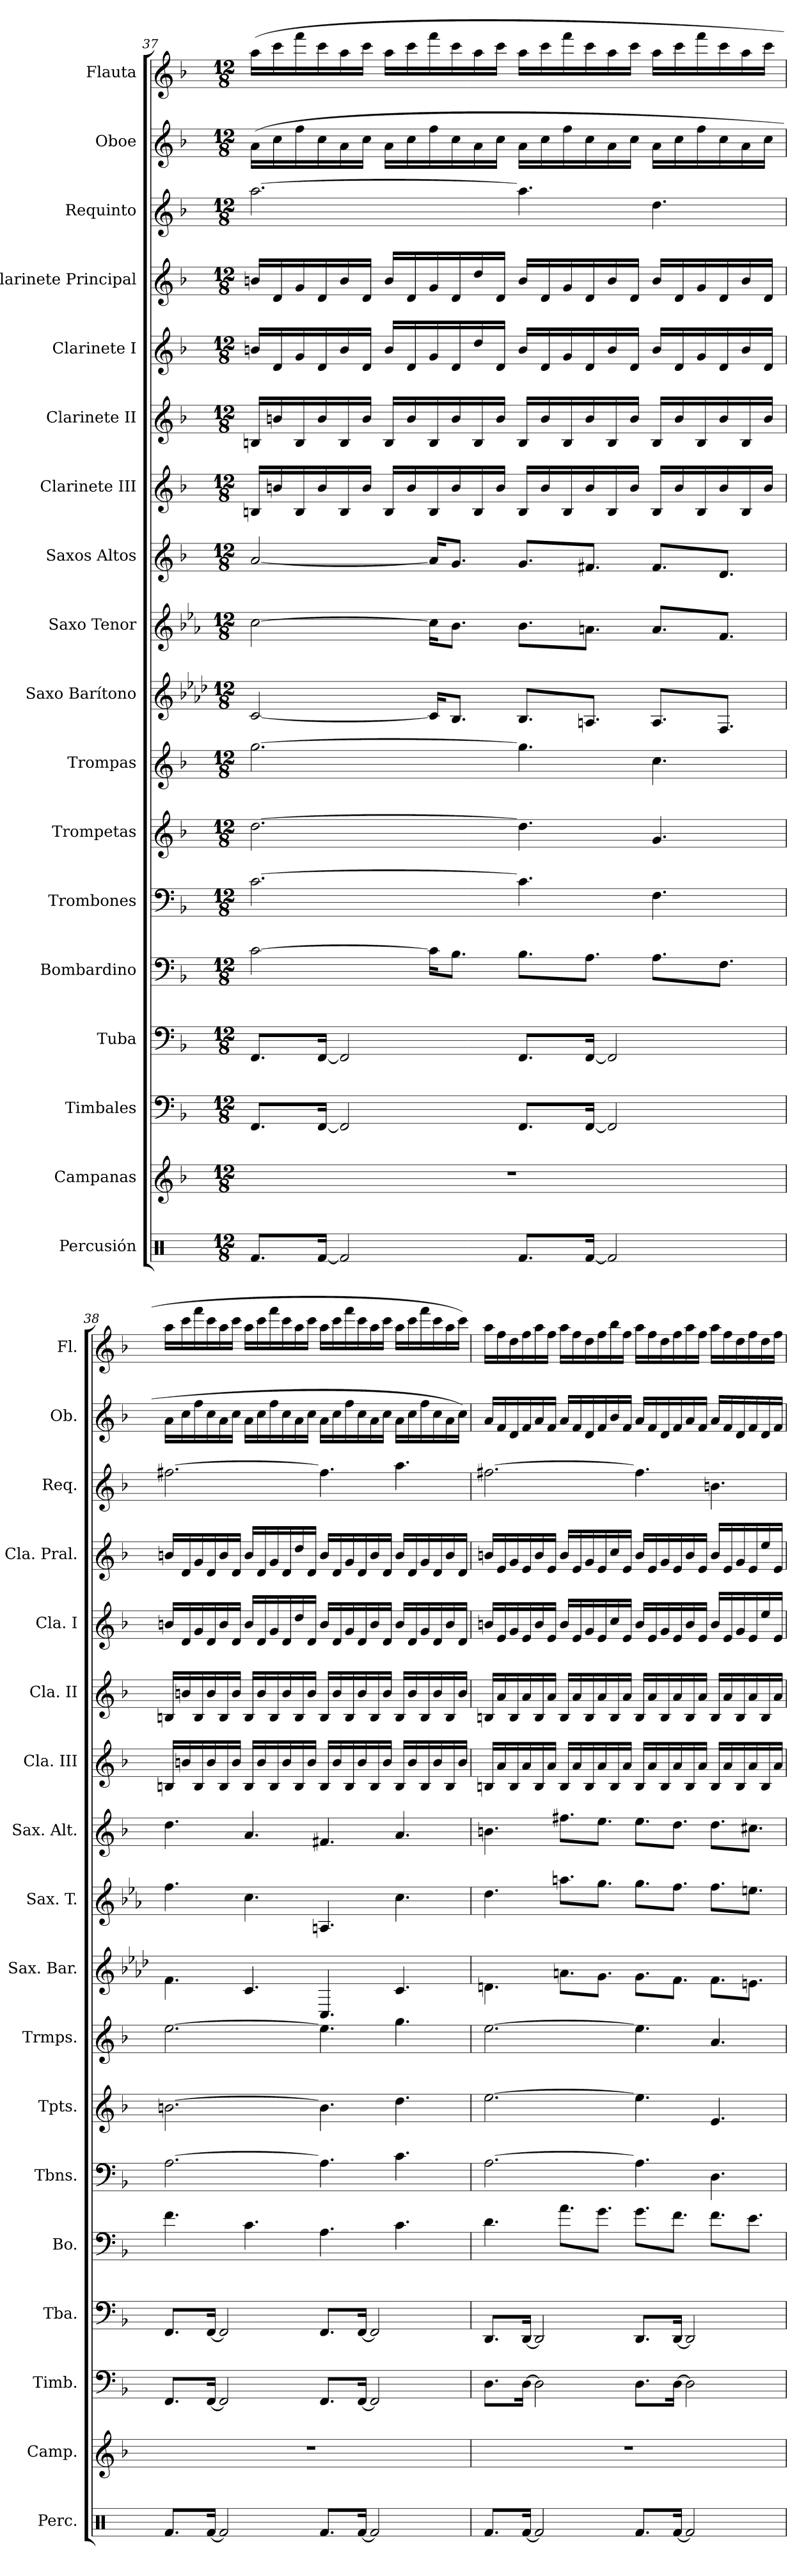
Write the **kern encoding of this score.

**kern	**kern	**kern	**kern	**kern	**kern	**kern	**kern	**kern	**kern	**kern	**kern	**kern	**kern	**kern	**kern	**kern	**kern
*part18	*part17	*part16	*part15	*part14	*part13	*part12	*part11	*part10	*part9	*part8	*part7	*part6	*part5	*part4	*part3	*part2	*part1
*staff18	*staff17	*staff16	*staff15	*staff14	*staff13	*staff12	*staff11	*staff10	*staff9	*staff8	*staff7	*staff6	*staff5	*staff4	*staff3	*staff2	*staff1
*I"Percusión	*I"Campanas	*I"Timbales	*I"Tuba	*I"Bombardino	*I"Trombones	*I"Trompetas	*I"Trompas	*I"Saxo Barítono	*I"Saxo Tenor	*I"Saxos Altos	*I"Clarinete III	*I"Clarinete II	*I"Clarinete I	*I"Clarinete Principal	*I"Requinto	*I"Oboe	*I"Flauta
*I'Perc.	*I'Camp.	*I'Timb.	*I'Tba.	*I'Bo.	*I'Tbns.	*I'Tpts.	*I'Trmps.	*I'Sax. Bar.	*I'Sax. T.	*I'Sax. Alt.	*I'Cla. III	*I'Cla. II	*I'Cla. I	*I'Cla. Pral.	*I'Req.	*I'Ob.	*I'Fl.
*clefX	*clefG2	*clefF4	*clefF4	*clefF4	*clefF4	*clefG2	*clefG2	*clefG2	*clefG2	*clefG2	*clefG2	*clefG2	*clefG2	*clefG2	*clefG2	*clefG2	*clefG2
*	*	*	*	*	*	*ITrd1c2	*ITrd4c7	*ITrd12c21	*ITrd8c14	*ITrd5c9	*ITrd1c2	*ITrd1c2	*ITrd1c2	*ITrd1c2	*ITrd-2c-3	*	*
*k[]	*k[b-]	*k[b-]	*k[b-]	*k[b-]	*k[b-]	*k[b-e-a-]	*k[b-e-]	*k[b-e-a-d-]	*k[b-e-a-]	*k[b-e-a-d-]	*k[b-e-a-]	*k[b-e-a-]	*k[b-e-a-]	*k[b-e-a-]	*k[b-e-a-d-]	*k[b-]	*k[b-]
*M12/8	*M12/8	*M12/8	*M12/8	*M12/8	*M12/8	*M12/8	*M12/8	*M12/8	*M12/8	*M12/8	*M12/8	*M12/8	*M12/8	*M12/8	*M12/8	*M12/8	*M12/8
=37	=37	=37	=37	=37	=37	=37	=37	=37	=37	=37	=37	=37	=37	=37	=37	=37	=37
8.Rf/L	1.r	8.FF/L	8.FF/L	[2c\	[2.c\	[2.cc\	[2.cc\	[2C/	[2c\	[2c/	16An/LL	16An/LL	16an/LL	16an/LL	[2.ccc\	(16a\LL	(16aa\LL
.	.	.	.	.	.	.	.	.	.	.	16an/	16an/	16c/	16c/	.	16cc\	16ccc\
.	.	.	.	.	.	.	.	.	.	.	16A/	16A/	16f/	16f/	.	16ff\	16fff\
[16Rf/Jk	.	[16FF/Jk	[16FF/Jk	.	.	.	.	.	.	.	16a/	16a/	16c/	16c/	.	16cc\	16ccc\
2Rf/]	.	2FF/]	2FF/]	.	.	.	.	.	.	.	16A/	16A/	16a/	16a/	.	16a\	16aa\
.	.	.	.	.	.	.	.	.	.	.	16a/JJ	16a/JJ	16c/JJ	16c/JJ	.	16cc\JJ	16ccc\JJ
.	.	.	.	.	.	.	.	.	.	.	16A/LL	16A/LL	16a/LL	16a/LL	.	16a\LL	16aa\LL
.	.	.	.	.	.	.	.	.	.	.	16a/	16a/	16c/	16c/	.	16cc\	16ccc\
.	.	.	.	16c\KL]	.	.	.	16C/KL]	16c\KL]	16c/KL]	16A/	16A/	16f/	16f/	.	16ff\	16fff\
.	.	.	.	8.B-\J	.	.	.	8.BB-/J	8.B-\J	8.B-/J	16a/	16a/	16c/	16c/	.	16cc\	16ccc\
.	.	.	.	.	.	.	.	.	.	.	16A/	16A/	16cc/	16cc/	.	16a\	16aa\
.	.	.	.	.	.	.	.	.	.	.	16a/JJ	16a/JJ	16c/JJ	16c/JJ	.	16cc\JJ	16ccc\JJ
8.Rf/L	.	8.FF/L	8.FF/L	8.B-\L	4.c\]	4.cc\]	4.cc\]	8.BB-/L	8.B-\L	8.B-/L	16A/LL	16A/LL	16a/LL	16a/LL	4.ccc\]	16a\LL	16aa\LL
.	.	.	.	.	.	.	.	.	.	.	16a/	16a/	16c/	16c/	.	16cc\	16ccc\
.	.	.	.	.	.	.	.	.	.	.	16A/	16A/	16f/	16f/	.	16ff\	16fff\
[16Rf/Jk	.	[16FF/Jk	[16FF/Jk	8.A\J	.	.	.	8.AAn/J	8.An\J	8.An/J	16a/	16a/	16c/	16c/	.	16cc\	16ccc\
2Rf/]	.	2FF/]	2FF/]	.	.	.	.	.	.	.	16A/	16A/	16a/	16a/	.	16a\	16aa\
.	.	.	.	.	.	.	.	.	.	.	16a/JJ	16a/JJ	16c/JJ	16c/JJ	.	16cc\JJ	16ccc\JJ
.	.	.	.	8.A\L	4.F\	4.f/	4.f\	8.AA/L	8.A/L	8.A/L	16A/LL	16A/LL	16a/LL	16a/LL	4.ff\	16a\LL	16aa\LL
.	.	.	.	.	.	.	.	.	.	.	16a/	16a/	16c/	16c/	.	16cc\	16ccc\
.	.	.	.	.	.	.	.	.	.	.	16A/	16A/	16f/	16f/	.	16ff\	16fff\
.	.	.	.	8.F\J	.	.	.	8.FF/J	8.F/J	8.F/J	16a/	16a/	16c/	16c/	.	16cc\	16ccc\
.	.	.	.	.	.	.	.	.	.	.	16A/	16A/	16a/	16a/	.	16a\	16aa\
.	.	.	.	.	.	.	.	.	.	.	16a/JJ	16a/JJ	16c/JJ	16c/JJ	.	16cc\JJ	16ccc\JJ
!!LO:PB:g=z
=38	=38	=38	=38	=38	=38	=38	=38	=38	=38	=38	=38	=38	=38	=38	=38	=38	=38
8.Rf/L	1.r	8.FF/L	8.FF/L	4.f\	[2.A\	[2.an\	[2.a\	4.F\	4.f\	4.f\	16An/LL	16An/LL	16an/LL	16an/LL	[2.aan\	16a\LL	16aa\LL
.	.	.	.	.	.	.	.	.	.	.	16an/	16an/	16c/	16c/	.	16cc\	16ccc\
.	.	.	.	.	.	.	.	.	.	.	16A/	16A/	16f/	16f/	.	16ff\	16fff\
[16Rf/Jk	.	[16FF/Jk	[16FF/Jk	.	.	.	.	.	.	.	16a/	16a/	16c/	16c/	.	16cc\	16ccc\
2Rf/]	.	2FF/]	2FF/]	.	.	.	.	.	.	.	16A/	16A/	16a/	16a/	.	16a\	16aa\
.	.	.	.	.	.	.	.	.	.	.	16a/JJ	16a/JJ	16c/JJ	16c/JJ	.	16cc\JJ	16ccc\JJ
.	.	.	.	4.c\	.	.	.	4.C/	4.c\	4.c/	16A/LL	16A/LL	16a/LL	16a/LL	.	16a\LL	16aa\LL
.	.	.	.	.	.	.	.	.	.	.	16a/	16a/	16c/	16c/	.	16cc\	16ccc\
.	.	.	.	.	.	.	.	.	.	.	16A/	16A/	16f/	16f/	.	16ff\	16fff\
.	.	.	.	.	.	.	.	.	.	.	16a/	16a/	16c/	16c/	.	16cc\	16ccc\
.	.	.	.	.	.	.	.	.	.	.	16A/	16A/	16cc/	16cc/	.	16a\	16aa\
.	.	.	.	.	.	.	.	.	.	.	16a/JJ	16a/JJ	16c/JJ	16c/JJ	.	16cc\JJ	16ccc\JJ
8.Rf/L	.	8.FF/L	8.FF/L	4.A\	4.A\]	4.a\]	4.a\]	4.CC/	4.AAn/	4.An/	16A/LL	16A/LL	16a/LL	16a/LL	4.aa\]	16a\LL	16aa\LL
.	.	.	.	.	.	.	.	.	.	.	16a/	16a/	16c/	16c/	.	16cc\	16ccc\
.	.	.	.	.	.	.	.	.	.	.	16A/	16A/	16f/	16f/	.	16ff\	16fff\
[16Rf/Jk	.	[16FF/Jk	[16FF/Jk	.	.	.	.	.	.	.	16a/	16a/	16c/	16c/	.	16cc\	16ccc\
2Rf/]	.	2FF/]	2FF/]	.	.	.	.	.	.	.	16A/	16A/	16a/	16a/	.	16a\	16aa\
.	.	.	.	.	.	.	.	.	.	.	16a/JJ	16a/JJ	16c/JJ	16c/JJ	.	16cc\JJ	16ccc\JJ
.	.	.	.	4.c\	4.c\	4.cc\	4.cc\	4.C/	4.c\	4.c/	16A/LL	16A/LL	16a/LL	16a/LL	4.ccc\	16a\LL	16aa\LL
.	.	.	.	.	.	.	.	.	.	.	16a/	16a/	16c/	16c/	.	16cc\	16ccc\
.	.	.	.	.	.	.	.	.	.	.	16A/	16A/	16f/	16f/	.	16ff\	16fff\
.	.	.	.	.	.	.	.	.	.	.	16a/	16a/	16c/	16c/	.	16cc\	16ccc\
.	.	.	.	.	.	.	.	.	.	.	16A/	16A/	16a/	16a/	.	16a\	16aa\
.	.	.	.	.	.	.	.	.	.	.	16a/JJ	16a/JJ	16c/JJ	16c/JJ	.	16cc\JJ)	16ccc\JJ)
=39	=39	=39	=39	=39	=39	=39	=39	=39	=39	=39	=39	=39	=39	=39	=39	=39	=39
8.Rf/L	1.r	8.D\L	8.DD/L	4.d\	[2.A\	[2.dd\	[2.a\	4.Dn\	4.d\	4.dn\	16An/LL	16An/LL	16an/LL	16an/LL	[2.aan\	16a/LL	16aa\LL
.	.	.	.	.	.	.	.	.	.	.	16g/	16g/	16d/	16d/	.	16f/	16ff\
.	.	.	.	.	.	.	.	.	.	.	16A/	16A/	16f/	16f/	.	16d/	16dd\
[16Rf/Jk	.	[16D\Jk	[16DD/Jk	.	.	.	.	.	.	.	16g/	16g/	16d/	16d/	.	16f/	16ff\
2Rf/]	.	2D\]	2DD/]	.	.	.	.	.	.	.	16A/	16A/	16a/	16a/	.	16a/	16aa\
.	.	.	.	.	.	.	.	.	.	.	16g/JJ	16g/JJ	16d/JJ	16d/JJ	.	16f/JJ	16ff\JJ
.	.	.	.	8.a\L	.	.	.	8.An\L	8.an\L	8.an\L	16A/LL	16A/LL	16a/LL	16a/LL	.	16a/LL	16aa\LL
.	.	.	.	.	.	.	.	.	.	.	16g/	16g/	16d/	16d/	.	16f/	16ff\
.	.	.	.	.	.	.	.	.	.	.	16A/	16A/	16f/	16f/	.	16d/	16dd\
.	.	.	.	8.g\J	.	.	.	8.G\J	8.g\J	8.g\J	16g/	16g/	16d/	16d/	.	16f/	16ff\
.	.	.	.	.	.	.	.	.	.	.	16A/	16A/	16b-/	16b-/	.	16b-/	16bb-\
.	.	.	.	.	.	.	.	.	.	.	16g/JJ	16g/JJ	16d/JJ	16d/JJ	.	16f/JJ	16ff\JJ
8.Rf/L	.	8.D\L	8.DD/L	8.g\L	4.A\]	4.dd\]	4.a\]	8.G\L	8.g\L	8.g\L	16A/LL	16A/LL	16a/LL	16a/LL	4.aa\]	16a/LL	16aa\LL
.	.	.	.	.	.	.	.	.	.	.	16g/	16g/	16d/	16d/	.	16f/	16ff\
.	.	.	.	.	.	.	.	.	.	.	16A/	16A/	16f/	16f/	.	16d/	16dd\
[16Rf/Jk	.	[16D\Jk	[16DD/Jk	8.f\J	.	.	.	8.F\J	8.f\J	8.f\J	16g/	16g/	16d/	16d/	.	16f/	16ff\
2Rf/]	.	2D\]	2DD/]	.	.	.	.	.	.	.	16A/	16A/	16a/	16a/	.	16a/	16aa\
.	.	.	.	.	.	.	.	.	.	.	16g/JJ	16g/JJ	16d/JJ	16d/JJ	.	16f/JJ	16ff\JJ
.	.	.	.	8.f\L	4.D\	4.d/	4.d/	8.F\L	8.f\L	8.f\L	16A/LL	16A/LL	16a/LL	16a/LL	4.ddn\	16a/LL	16aa\LL
.	.	.	.	.	.	.	.	.	.	.	16g/	16g/	16d/	16d/	.	16f/	16ff\
.	.	.	.	.	.	.	.	.	.	.	16A/	16A/	16f/	16f/	.	16d/	16dd\
.	.	.	.	8.e\J	.	.	.	8.En\J	8.en\J	8.en\J	16g/	16g/	16d/	16d/	.	16f/	16ff\
.	.	.	.	.	.	.	.	.	.	.	16A/	16A/	16dd/	16dd/	.	16d/	16dd\
.	.	.	.	.	.	.	.	.	.	.	16g/JJ	16g/JJ	16d/JJ	16d/JJ	.	16f/JJ	16ff\JJ
=	=	=	=	=	=	=	=	=	=	=	=	=	=	=	=	=	=
*-	*-	*-	*-	*-	*-	*-	*-	*-	*-	*-	*-	*-	*-	*-	*-	*-	*-
